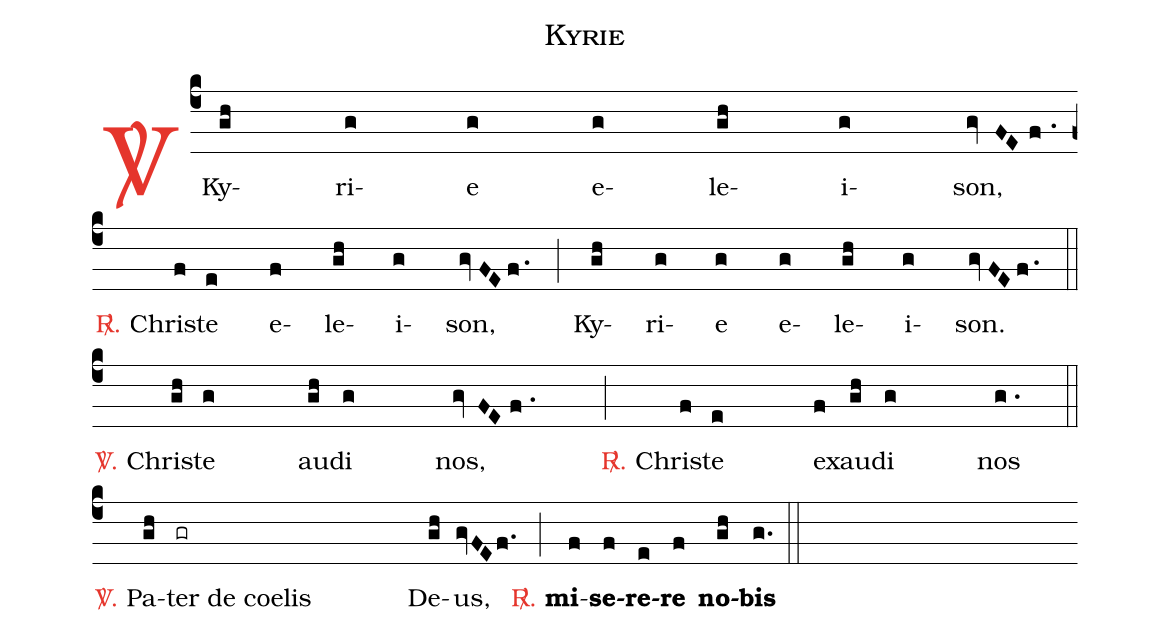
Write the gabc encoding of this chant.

name: Kyrie;
def-m1: \grealign;
%%
(c4)<c><sp>V/</sp></c> Ky(gh)ri(g)e(g) e(g)le(gh)i(g)son,(gvFEf.) (z;)
<c><sp>R/</sp>.</c> Chri(f)ste(e) e(f)le(gh)i(g)son,(gvFEf.) (;)
	Ky(gh)ri(g)e(g) e(g)le(gh)i(g)son.(gvFEf.) (::z-)
<c><sp>V/</sp>.</c> Chri(gh)ste(g) au(gh)di(g) nos,(gvFEf.) (;)
	<c><sp>R/</sp>.</c> Chri(f)ste(e) ex(f)au(gh)di(g) nos(g.) (::z-)
<c><sp>V/</sp>.</c> Pa(gh[em1])ter de coelis([em1]gr/[45]) De([em1]gh)us,([em1]gvFEf.) (;)
	<c><sp>R/</sp>.</c> <b>mi(f)se(f)re(e)re(f) no(gh)bis(g.) (::)
